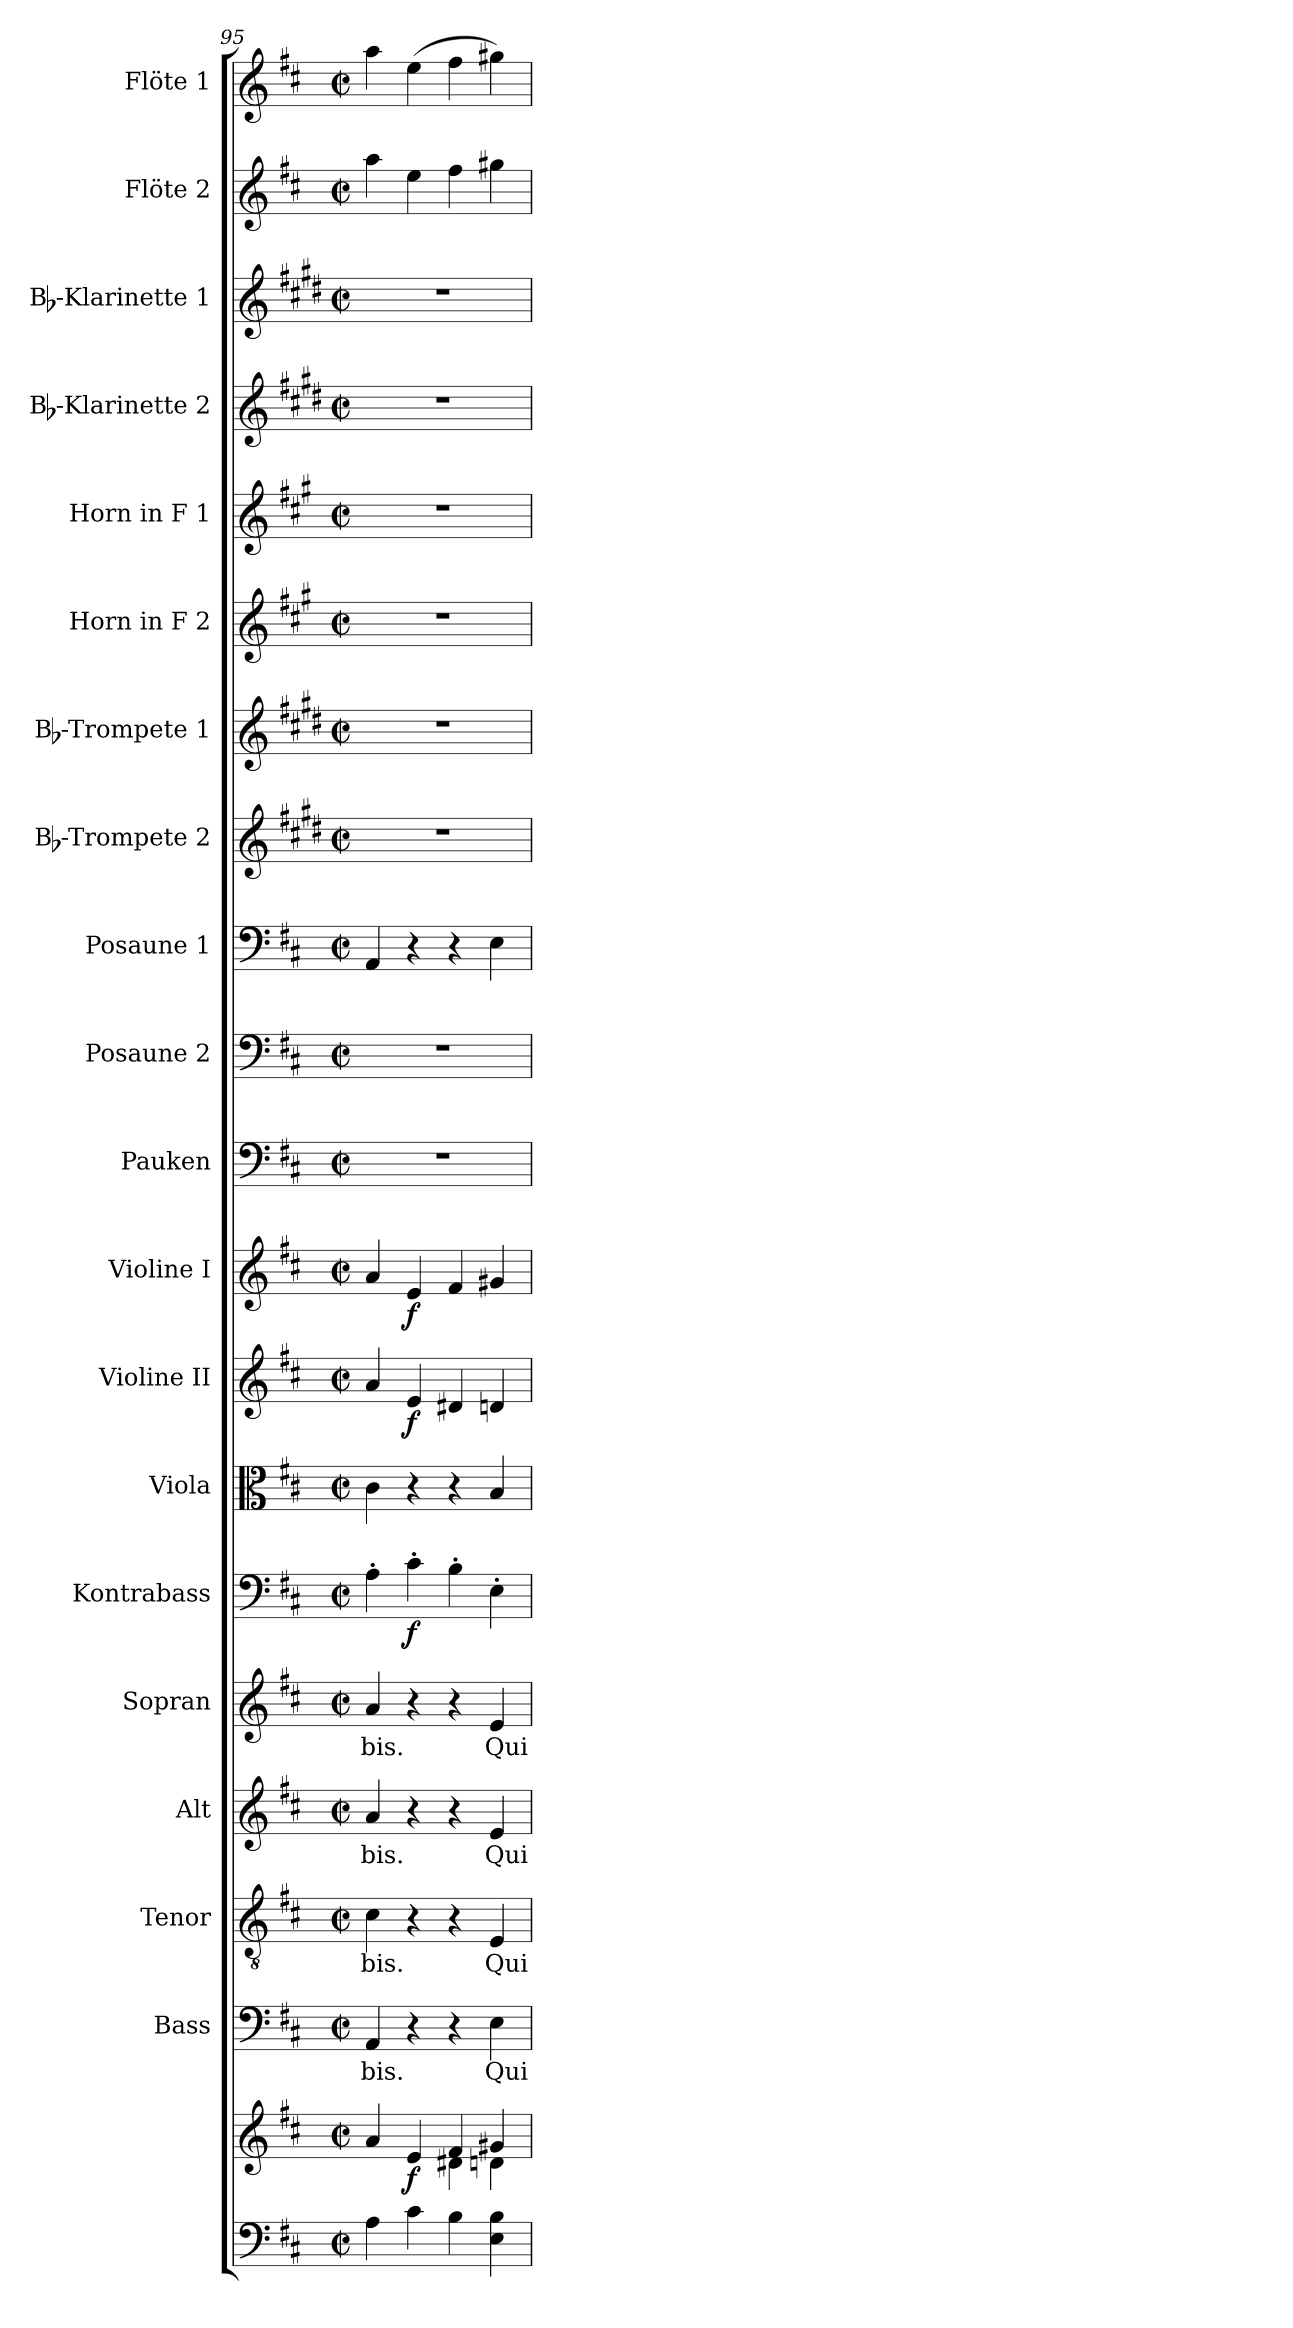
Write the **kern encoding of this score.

**kern	**kern	**dynam	**kern	**text	**kern	**text	**kern	**text	**kern	**text	**kern	**dynam	**kern	**kern	**dynam	**kern	**dynam	**kern	**kern	**kern	**kern	**kern	**kern	**kern	**kern	**kern	**kern	**kern
*part20	*part20	*part20	*part19	*part19	*part18	*part18	*part17	*part17	*part16	*part16	*part15	*part15	*part14	*part13	*part13	*part12	*part12	*part11	*part10	*part9	*part8	*part7	*part6	*part5	*part4	*part3	*part2	*part1
*staff21	*staff20	*staff20/21	*staff19	*staff19	*staff18	*staff18	*staff17	*staff17	*staff16	*staff16	*staff15	*staff15	*staff14	*staff13	*staff13	*staff12	*staff12	*staff11	*staff10	*staff9	*staff8	*staff7	*staff6	*staff5	*staff4	*staff3	*staff2	*staff1
*	*	*	*I"Bass	*	*I"Tenor	*	*I"Alt	*	*I"Sopran	*	*I"Kontrabass	*	*I"Viola	*I"Violine II	*	*I"Violine I	*	*I"Pauken	*I"Posaune 2	*I"Posaune 1	*I"Bb-Trompete 2	*I"Bb-Trompete 1	*I"Horn in F 2	*I"Horn in F 1	*I"Bb-Klarinette 2	*I"Bb-Klarinette 1	*I"Flöte 2	*I"Flöte 1
*	*	*	*I'B.	*	*I'T.	*	*I'A.	*	*I'S.	*	*I'Kb.	*	*I'Vla.	*I'Vl. II	*	*I'Vl. I	*	*I'Pk.	*I'Pos. 2	*I'Pos. 1	*I'Bb Trp. 2	*I'Bb Trp. 1	*	*	*I'Bb Kl. 2	*I'Bb Kl. 1	*I'Fl. 2	*I'Fl. 1
*clefF4	*clefG2	*	*clefF4	*	*clefGv2	*	*clefG2	*	*clefG2	*	*clefF4	*	*clefC3	*clefG2	*	*clefG2	*	*clefF4	*clefF4	*clefF4	*clefG2	*clefG2	*clefG2	*clefG2	*clefG2	*clefG2	*clefG2	*clefG2
*	*	*	*	*	*	*	*	*	*	*	*ITrd7c12	*	*	*	*	*	*	*	*	*	*ITrd1c2	*ITrd1c2	*ITrd4c7	*ITrd4c7	*ITrd1c2	*ITrd1c2	*	*
*k[f#c#]	*k[f#c#]	*	*k[f#c#]	*	*k[f#c#]	*	*k[f#c#]	*	*k[f#c#]	*	*k[f#c#]	*	*k[f#c#]	*k[f#c#]	*	*k[f#c#]	*	*k[f#c#]	*k[f#c#]	*k[f#c#]	*k[f#c#]	*k[f#c#]	*k[f#c#]	*k[f#c#]	*k[f#c#]	*k[f#c#]	*k[f#c#]	*k[f#c#]
*D:	*D:	*	*D:	*	*D:	*	*D:	*	*D:	*	*D:	*	*D:	*D:	*	*D:	*	*D:	*D:	*D:	*D:	*D:	*D:	*D:	*D:	*D:	*D:	*D:
*M2/2	*M2/2	*	*M2/2	*	*M2/2	*	*M2/2	*	*M2/2	*	*M2/2	*	*M2/2	*M2/2	*	*M2/2	*	*M2/2	*M2/2	*M2/2	*M2/2	*M2/2	*M2/2	*M2/2	*M2/2	*M2/2	*M2/2	*M2/2
*met(c|)	*met(c|)	*	*met(c|)	*	*met(c|)	*	*met(c|)	*	*met(c|)	*	*met(c|)	*	*met(c|)	*met(c|)	*	*met(c|)	*	*met(c|)	*met(c|)	*met(c|)	*met(c|)	*met(c|)	*met(c|)	*met(c|)	*met(c|)	*met(c|)	*met(c|)	*met(c|)
=95	=95	=95	=95	=95	=95	=95	=95	=95	=95	=95	=95	=95	=95	=95	=95	=95	=95	=95	=95	=95	=95	=95	=95	=95	=95	=95	=95	=95
*	*^	*	*	*	*	*	*	*	*	*	*	*	*	*	*	*	*	*	*	*	*	*	*	*	*	*	*	*
!	!	!	!	!	!LO:LY:b	!	!LO:LY:b	!	!LO:LY:b	!	!LO:LY:b	!	!	!	!	!	!	!	!	!	!	!	!	!	!	!	!	!	!
4A\	4a/	2ryy	.	4AA/	-bis.	4c#\	-bis.	4a/	-bis.	4a/	-bis.	4AA'>\	.	4c#\	4a/	.	4a/	.	1r	1r	4AA/	1r	1r	1r	1r	1r	1r	4aa\	4aa\
!	!	!	!LO:DY:b	!	!	!	!	!	!	!	!	!	!LO:DY:b	!	!	!LO:DY:b	!	!LO:DY:b	!	!	!	!	!	!	!	!	!	!	!
4c#\	4e/	.	f	4r	.	4r	.	4r	.	4r	.	4C#'>\	f	4r	4e/	f	4e/	f	.	.	4r	.	.	.	.	.	.	4ee\	(>4ee\
4B\	4f#/	4d#X\	.	4r	.	4r	.	4r	.	4r	.	4BB'>\	.	4r	4d#X/	.	4f#/	.	.	.	4r	.	.	.	.	.	.	4ff#\	4ff#\
!	!	!	!	!	!LO:LY:b	!	!LO:LY:b	!	!LO:LY:b	!	!LO:LY:b	!	!	!	!	!	!	!	!	!	!	!	!	!	!	!	!	!	!
4E\ 4B\	4g#X/	4dn\	.	4E\	Qui	4E/	Qui	4e/	Qui	4e/	Qui	4EE'>\	.	4B/	4dn/	.	4g#X/	.	.	.	4E\	.	.	.	.	.	.	4gg#X\	4gg#X\)
*	*v	*v	*	*	*	*	*	*	*	*	*	*	*	*	*	*	*	*	*	*	*	*	*	*	*	*	*	*	*
=	=	=	=	=	=	=	=	=	=	=	=	=	=	=	=	=	=	=	=	=	=	=	=	=	=	=	=	=
*-	*-	*-	*-	*-	*-	*-	*-	*-	*-	*-	*-	*-	*-	*-	*-	*-	*-	*-	*-	*-	*-	*-	*-	*-	*-	*-	*-	*-
